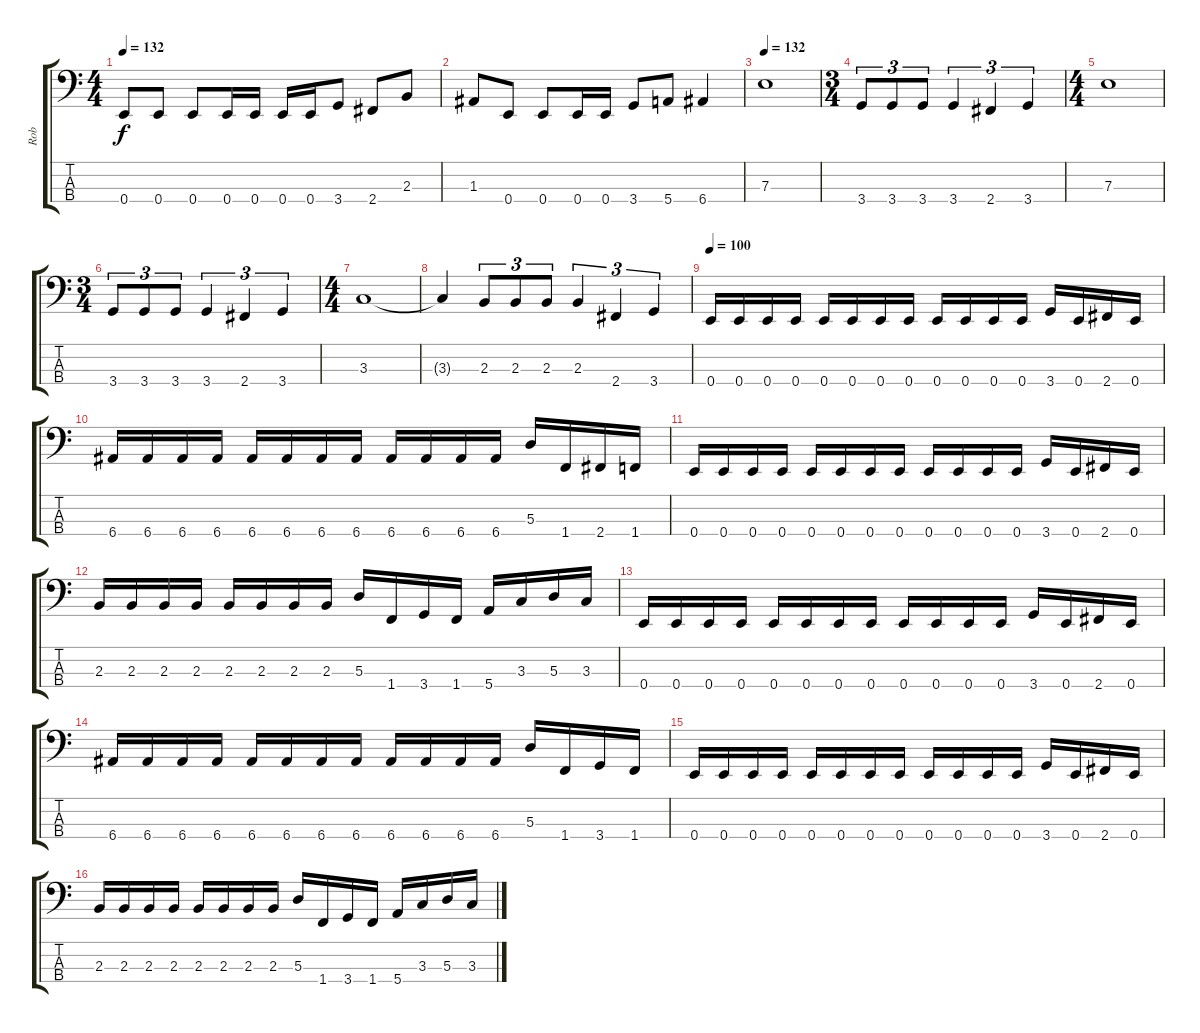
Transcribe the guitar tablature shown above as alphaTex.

\track ("Rob" "Rob") {instrument electricbassfinger}
\staff {score tabs}
\tuning (G2 D2 A1 E1) {hide}
\ts (4 4)
\tempo 132
\clef f4
\ks c
0.4.8{dy f} 0.4.8 0.4.8 0.4.16 0.4.16 0.4.16 0.4.16 3.4.8 2.4.8 2.3.8 |
1.3.8 0.4.8 0.4.8 0.4.16 0.4.16 3.4.8 5.4.8 6.4.4 |
\tempo 132
7.3.1 |
\ts (3 4)
3.4.8{tu (3 2)} 3.4.8{tu (3 2)} 3.4.8{tu (3 2)} 3.4.4{tu (3 2)} 2.4.4{tu (3 2)} 3.4.4{tu (3 2)} |
\ts (4 4)
7.3.1 |
\ts (3 4)
3.4.8{tu (3 2)} 3.4.8{tu (3 2)} 3.4.8{tu (3 2)} 3.4.4{tu (3 2)} 2.4.4{tu (3 2)} 3.4.4{tu (3 2)} |
\ts (4 4)
3.3.1 |
3.3{t}.4 2.3.8{tu (3 2)} 2.3.8{tu (3 2)} 2.3.8{tu (3 2)} 2.3.4{tu (3 2)} 2.4.4{tu (3 2)} 3.4.4{tu (3 2)} |
\tempo 100
0.4.16 0.4.16 0.4.16 0.4.16 0.4.16 0.4.16 0.4.16 0.4.16 0.4.16 0.4.16 0.4.16 0.4.16 3.4.16 0.4.16 2.4.16 0.4.16 |
6.4.16 6.4.16 6.4.16 6.4.16 6.4.16 6.4.16 6.4.16 6.4.16 6.4.16 6.4.16 6.4.16 6.4.16 5.3.16 1.4.16 2.4.16 1.4.16 |
0.4.16 0.4.16 0.4.16 0.4.16 0.4.16 0.4.16 0.4.16 0.4.16 0.4.16 0.4.16 0.4.16 0.4.16 3.4.16 0.4.16 2.4.16 0.4.16 |
2.3.16 2.3.16 2.3.16 2.3.16 2.3.16 2.3.16 2.3.16 2.3.16 5.3.16 1.4.16 3.4.16 1.4.16 5.4.16 3.3.16 5.3.16 3.3.16 |
0.4.16 0.4.16 0.4.16 0.4.16 0.4.16 0.4.16 0.4.16 0.4.16 0.4.16 0.4.16 0.4.16 0.4.16 3.4.16 0.4.16 2.4.16 0.4.16 |
6.4.16 6.4.16 6.4.16 6.4.16 6.4.16 6.4.16 6.4.16 6.4.16 6.4.16 6.4.16 6.4.16 6.4.16 5.3.16 1.4.16 3.4.16 1.4.16 |
0.4.16 0.4.16 0.4.16 0.4.16 0.4.16 0.4.16 0.4.16 0.4.16 0.4.16 0.4.16 0.4.16 0.4.16 3.4.16 0.4.16 2.4.16 0.4.16 |
2.3.16 2.3.16 2.3.16 2.3.16 2.3.16 2.3.16 2.3.16 2.3.16 5.3.16 1.4.16 3.4.16 1.4.16 5.4.16 3.3.16 5.3.16 3.3.16
